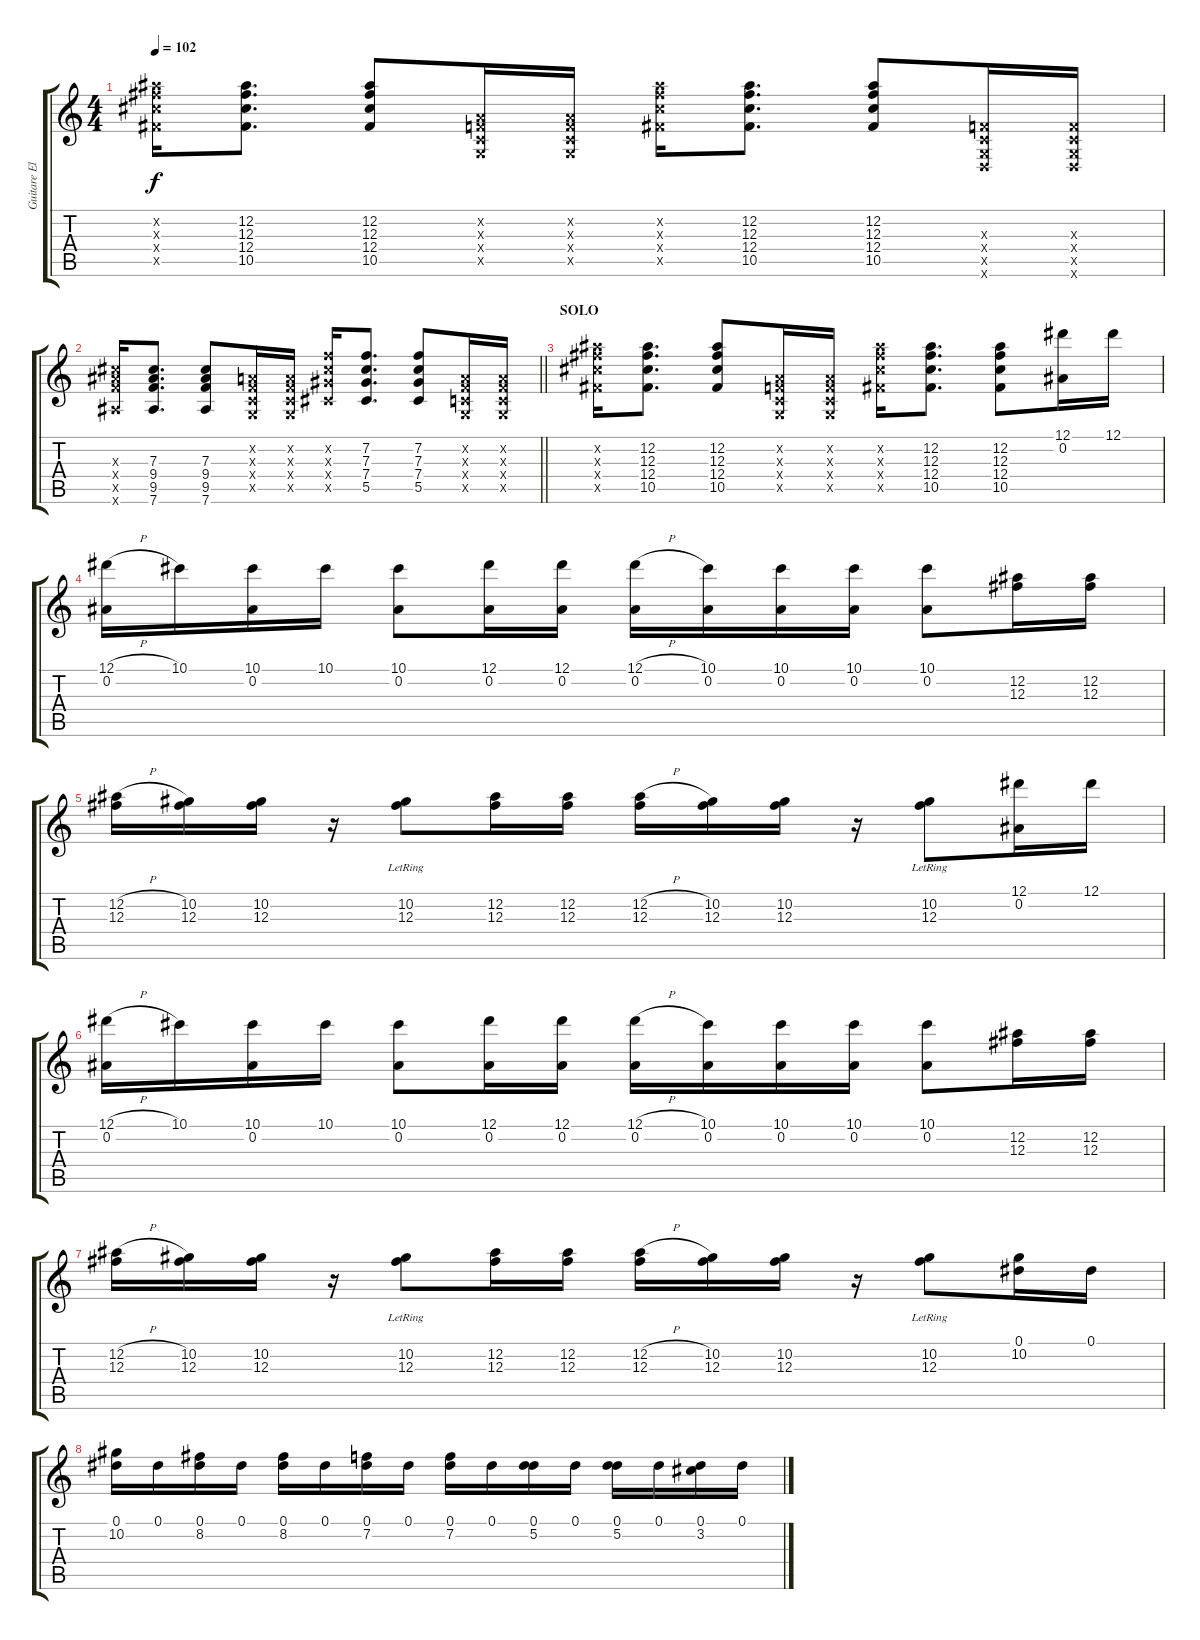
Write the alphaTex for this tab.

\track ("Guitare Electrique" "Guitare El") {instrument electricguitarclean}
\staff {score tabs}
\tuning (Eb4 Bb3 Gb3 Db3 Ab2 Eb2) {hide}
\ts (4 4)
\tempo 102
\clef g2
\ks c
(12.2{x} 12.3{x} 12.4{x} 10.5{x}).16{dy f} (12.2 12.3 12.4 10.5).8{d} (12.2 12.3 12.4 10.5).8 (-1.2{x} -1.3{x} -1.4{x} -1.5{x}).16 (-1.2{x} -1.3{x} -1.4{x} -1.5{x}).16 (12.2{x} 12.3{x} 12.4{x} 10.5{x}).16 (12.2 12.3 12.4 10.5).8{d} (12.2 12.3 12.4 10.5).8 (-1.3{x} -1.4{x} -1.5{x} -1.6{x}).16 (-1.3{x} -1.4{x} -1.5{x} -1.6{x}).16 |
\barLineRight lightlight
(7.3{x} 9.4{x} 9.5{x} 7.6{x}).16 (7.3 9.4 9.5 7.6).8{d} (7.3 9.4 9.5 7.6).8 (-1.2{x} -1.3{x} -1.4{x} -1.5{x}).16 (-1.2{x} -1.3{x} -1.4{x} -1.5{x}).16 (7.2{x} 7.3{x} 7.4{x} 5.5{x}).16 (7.2 7.3 7.4 5.5).8{d} (7.2 7.3 7.4 5.5).8 (-1.2{x} -1.3{x} -1.4{x} -1.5{x}).16 (-1.2{x} -1.3{x} -1.4{x} -1.5{x}).16 |
\section ("" "SOLO")
(12.2{x} 12.3{x} 12.4{x} 10.5{x}).16 (12.2 12.3 12.4 10.5).8{d} (12.2 12.3 12.4 10.5).8 (-1.2{x} -1.3{x} -1.4{x} -1.5{x}).16 (-1.2{x} -1.3{x} -1.4{x} -1.5{x}).16 (12.2{x} 12.3{x} 12.4{x} 10.5{x}).16 (12.2 12.3 12.4 10.5).8{d} (12.2 12.3 12.4 10.5).8 (12.1 0.2).16{volume 8 instrument electricguitarclean} 12.1.16 |
(12.1{h} 0.2).16 10.1.16 (10.1 0.2).16 10.1.16 (10.1 0.2).8 (12.1 0.2).16 (12.1 0.2).16 (12.1{h} 0.2).16 (10.1 0.2).16 (10.1 0.2).16 (10.1 0.2).16 (10.1 0.2).8 (12.2 12.3).16 (12.2 12.3).16 |
(12.2{h} 12.3).16 (10.2 12.3).16 (10.2 12.3).16 r.16 (10.2{lr} 12.3).8 (12.2 12.3).16 (12.2 12.3).16 (12.2{h} 12.3).16 (10.2 12.3).16 (10.2 12.3).16 r.16 (10.2{lr} 12.3).8 (12.1 0.2).16 12.1.16 |
(12.1{h} 0.2).16 10.1.16 (10.1 0.2).16 10.1.16 (10.1 0.2).8 (12.1 0.2).16 (12.1 0.2).16 (12.1{h} 0.2).16 (10.1 0.2).16 (10.1 0.2).16 (10.1 0.2).16 (10.1 0.2).8 (12.2 12.3).16 (12.2 12.3).16 |
(12.2{h} 12.3).16 (10.2 12.3).16 (10.2 12.3).16 r.16 (10.2{lr} 12.3).8 (12.2 12.3).16 (12.2 12.3).16 (12.2{h} 12.3).16 (10.2 12.3).16 (10.2 12.3).16 r.16 (10.2{lr} 12.3).8 (0.1 10.2).16 0.1.16 |
(0.1 10.2).16 0.1.16 (0.1 8.2).16 0.1.16 (0.1 8.2).16 0.1.16 (0.1 7.2).16 0.1.16 (0.1 7.2).16 0.1.16 (0.1 5.2).16 0.1.16 (0.1 5.2).16 0.1.16 (0.1 3.2).16 0.1.16
